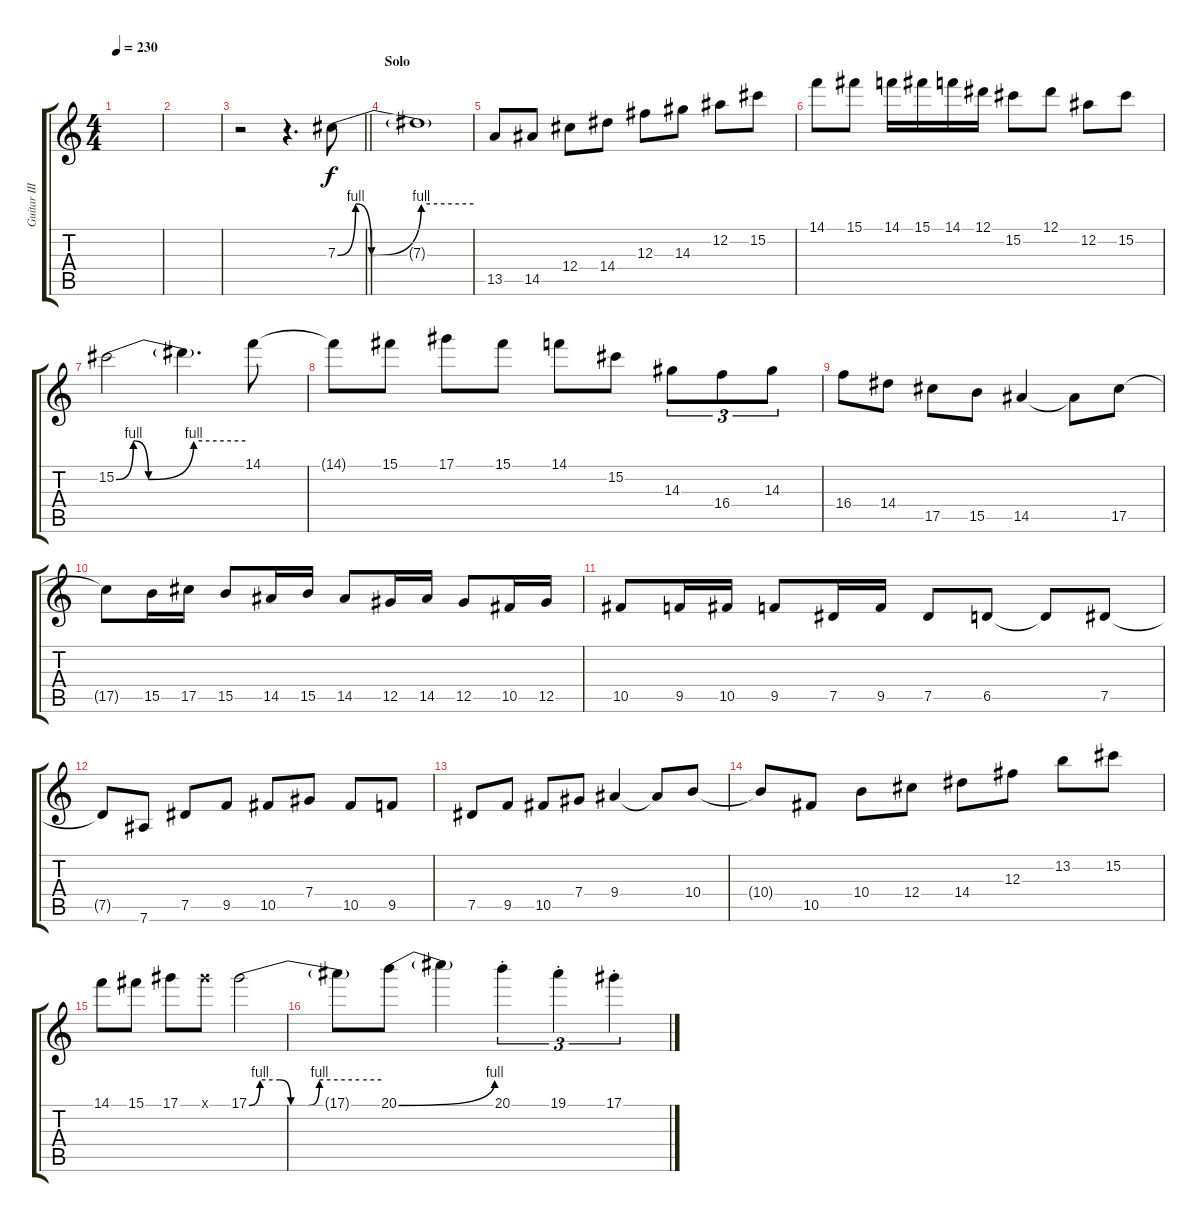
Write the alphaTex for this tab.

\track ("Guitar III" "Guitar III") {instrument distortionguitar}
\staff {score tabs}
\tuning (Eb4 Bb3 Gb3 Db3 Ab2 Eb2) {hide}
\ts (4 4)
\tempo 230
\clef g2
\ks c
|
|
\barLineRight lightlight
r.2{balance 5} r.4{d} 7.3{be (custom 0 0 8 4 15 0 37 4 60 4)}.8 |
\section ("" "Solo")
7.3{t}.1 |
13.5.8 14.5.8 12.4.8 14.4.8 12.3.8 14.3.8 12.2.8 15.2.8 |
14.1.8 15.1.8 14.1.16 15.1.16 14.1.16 12.1.16 15.2.8 12.1.8 12.2.8 15.2.8 |
15.2{be (custom 0 0 8 4 15 0 36 4 60 4)}.2 15.2{t}.4{d} 14.1.8 |
14.1{t}.8 15.1.8 17.1.8 15.1.8 14.1.8 15.2.8 14.3.8{tu (3 2)} 16.4.8{tu (3 2)} 14.3.8{tu (3 2)} |
16.4.8 14.4.8 17.5.8 15.5.8 14.5.4 14.5{t}.8 17.5.8 |
17.5{t}.8 15.5.16 17.5.16 15.5.8 14.5.16 15.5.16 14.5.8 12.5.16 14.5.16 12.5.8 10.5.16 12.5.16 |
10.5.8 9.5.16 10.5.16 9.5.8 7.5.16 9.5.16 7.5.8 6.5.8 6.5{t}.8 7.5.8 |
7.5{t}.8 7.6.8 7.5.8 9.5.8 10.5.8 7.4.8 10.5.8 9.5.8 |
7.5.8 9.5.8 10.5.8 7.4.8 9.4.4 9.4{t}.8 10.4.8 |
10.4{t}.8 10.5.8 10.4.8 12.4.8 14.4.8 12.3.8 13.2.8 15.2.8 |
14.1.8 15.1.8 17.1.8 17.1{x}.8 17.1{be (custom 0 0 5 4 14 4 19 0 27 0 32 4 50 4 60 4)}.2 |
17.1{t}.8 20.1{be (bend 0 0 60 4)}.8 20.1{t}.4 20.1{st}.4{tu (3 2)} 19.1{st}.4{tu (3 2)} 17.1{st}.4{tu (3 2)}
